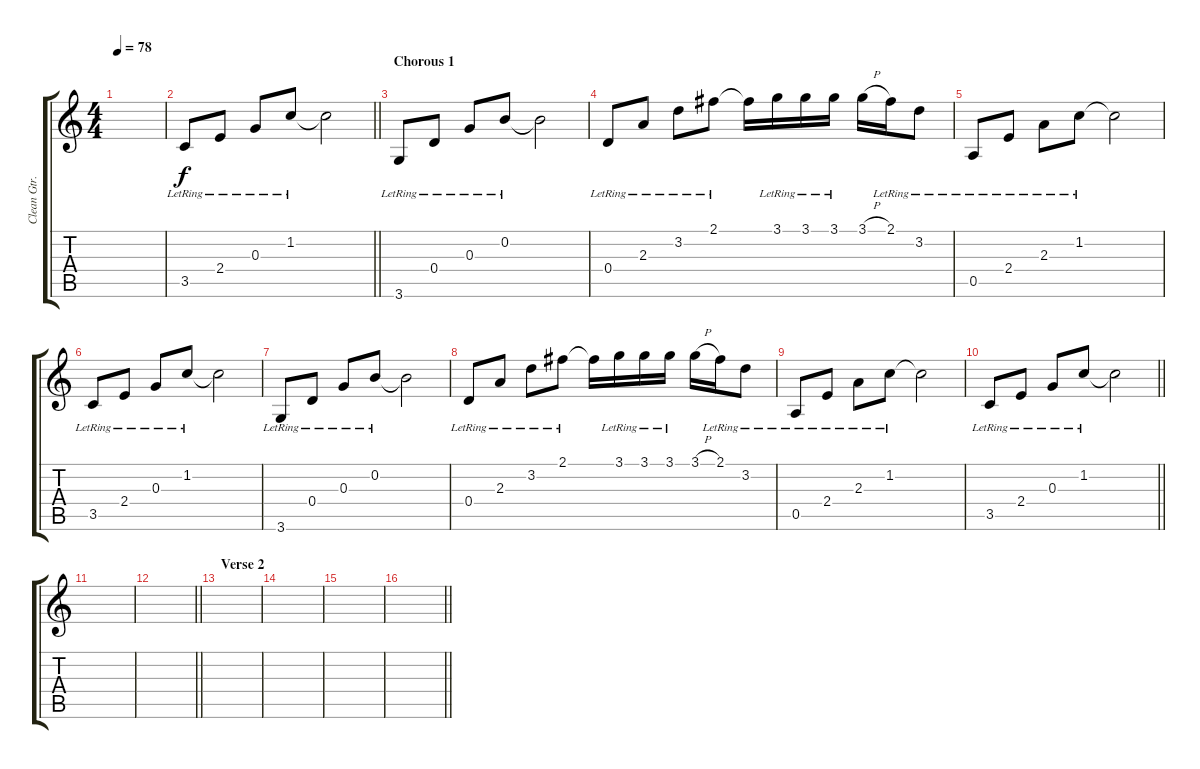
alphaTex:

\track ("Clean Gtr. 2" "Clean Gtr.") {instrument electricguitarclean}
\staff {score tabs}
\tuning (E4 B3 G3 D3 A2 E2) {hide}
\ts (4 4)
\section ("" "")
\tempo 78
\clef g2
\ks c
|
\barLineRight lightlight
3.5{lr}.8 2.4{lr}.8 0.3{lr}.8 1.2{lr}.8 1.2{t}.2 |
\section ("" "Chorous 1")
3.6{lr}.8 0.4{lr}.8 0.3{lr}.8 0.2{lr}.8 0.2{t}.2 |
0.4{lr}.8 2.3{lr}.8 3.2{lr}.8 2.1{lr}.8 2.1{t}.16 3.1{lr}.16 3.1{lr}.16 3.1{lr}.16 3.1{h}.16 2.1{lr}.16 3.2{lr}.8 |
0.5{lr}.8 2.4{lr}.8 2.3{lr}.8 1.2{lr}.8 1.2{t}.2 |
3.5{lr}.8 2.4{lr}.8 0.3{lr}.8 1.2{lr}.8 1.2{t}.2 |
3.6{lr}.8 0.4{lr}.8 0.3{lr}.8 0.2{lr}.8 0.2{t}.2 |
0.4{lr}.8 2.3{lr}.8 3.2{lr}.8 2.1{lr}.8 2.1{t}.16 3.1{lr}.16 3.1{lr}.16 3.1{lr}.16 3.1{h}.16 2.1{lr}.16 3.2{lr}.8 |
0.5{lr}.8 2.4{lr}.8 2.3{lr}.8 1.2{lr}.8 1.2{t}.2 |
\barLineRight lightlight
3.5{lr}.8 2.4{lr}.8 0.3{lr}.8 1.2{lr}.8 1.2{t}.2 |
\section ("" "")
|
\barLineRight lightlight
|
\section ("" "Verse 2")
|
|
|
\barLineRight lightlight
